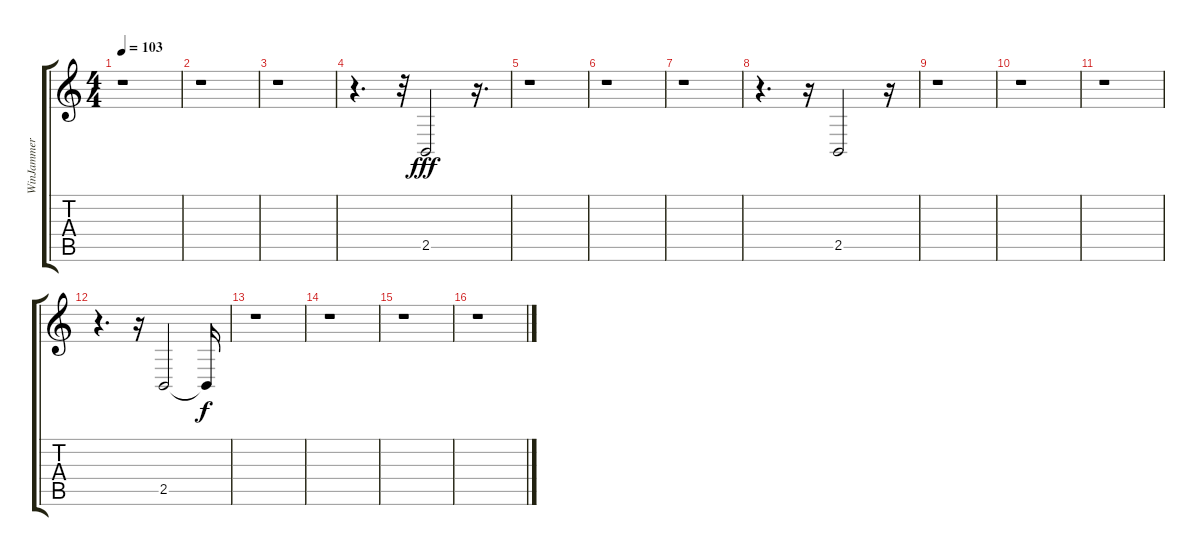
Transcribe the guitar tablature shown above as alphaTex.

\track ("WinJammer Demo" "WinJammer ") {instrument reversecymbal}
\staff {score tabs}
\tuning (E4 B3 G3 D3 A2 E2) {hide}
\ts (4 4)
\tempo 103
\clef g2
\ks c
r.1{dy ff} |
r.1 |
r.1 |
r.4{d} r.32 2.5.2{dy fff} r.16{d} |
r.1 |
r.1 |
r.1 |
r.4{d} r.16 2.5.2 r.16 |
r.1 |
r.1 |
r.1 |
r.4{d} r.16 2.5.2 2.5{t}.16{dy f} |
r.1 |
r.1 |
r.1 |
r.1
